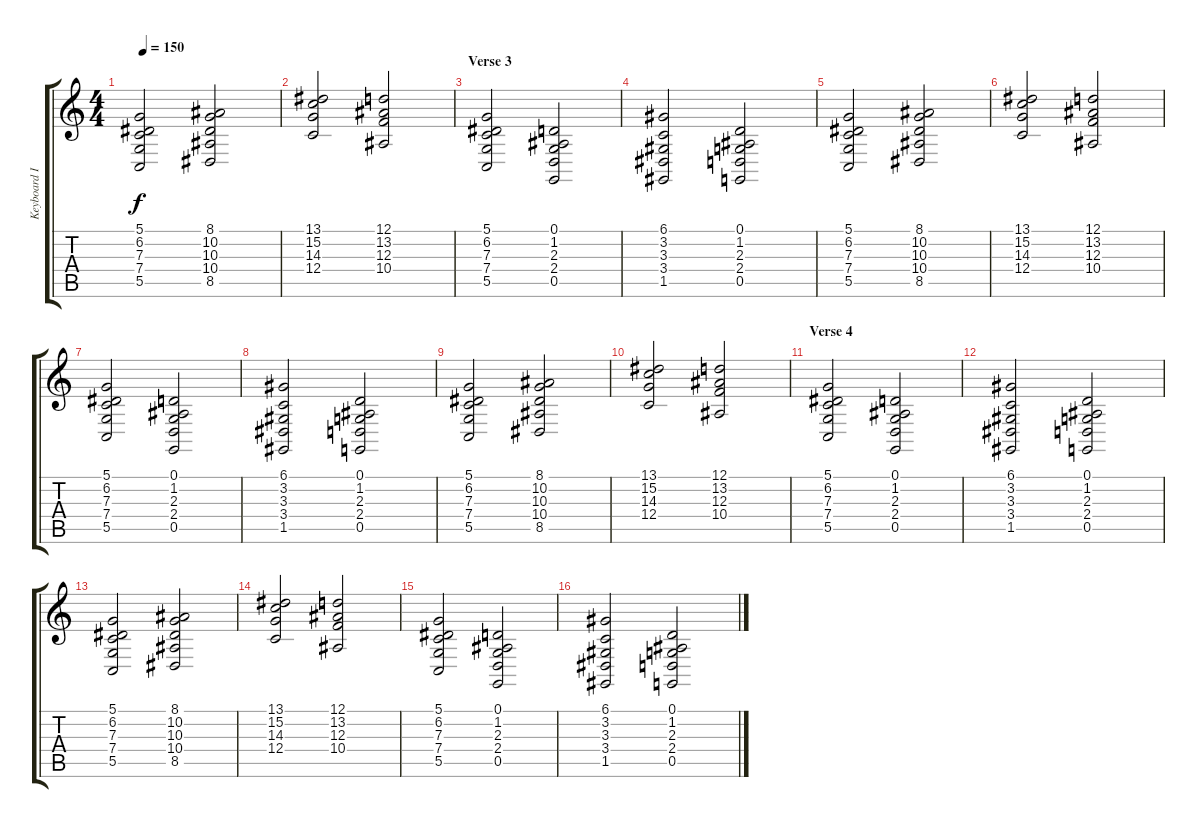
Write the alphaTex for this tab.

\track ("Keyboard II" "Keyboard I") {instrument stringensemble1}
\staff {score tabs}
\tuning (D4 A3 F3 C3 G2 D2) {hide}
\ts (4 4)
\tempo 150
\clef g2
\ks c
(5.1 6.2 7.3 7.4 5.5).2{dy f} (8.1 10.2 10.3 10.4 8.5).2 |
(13.1 15.2 14.3 12.4).2 (12.1 13.2 12.3 10.4).2 |
\section ("" "Verse 3")
(5.1 6.2 7.3 7.4 5.5).2 (0.1 1.2 2.3 2.4 0.5).2 |
(6.1 3.2 3.3 3.4 1.5).2 (0.1 1.2 2.3 2.4 0.5).2 |
(5.1 6.2 7.3 7.4 5.5).2 (8.1 10.2 10.3 10.4 8.5).2 |
(13.1 15.2 14.3 12.4).2 (12.1 13.2 12.3 10.4).2 |
(5.1 6.2 7.3 7.4 5.5).2 (0.1 1.2 2.3 2.4 0.5).2 |
(6.1 3.2 3.3 3.4 1.5).2 (0.1 1.2 2.3 2.4 0.5).2 |
(5.1 6.2 7.3 7.4 5.5).2 (8.1 10.2 10.3 10.4 8.5).2 |
(13.1 15.2 14.3 12.4).2 (12.1 13.2 12.3 10.4).2 |
\section ("" "Verse 4")
(5.1 6.2 7.3 7.4 5.5).2 (0.1 1.2 2.3 2.4 0.5).2 |
(6.1 3.2 3.3 3.4 1.5).2 (0.1 1.2 2.3 2.4 0.5).2 |
(5.1 6.2 7.3 7.4 5.5).2 (8.1 10.2 10.3 10.4 8.5).2 |
(13.1 15.2 14.3 12.4).2 (12.1 13.2 12.3 10.4).2 |
(5.1 6.2 7.3 7.4 5.5).2 (0.1 1.2 2.3 2.4 0.5).2 |
(6.1 3.2 3.3 3.4 1.5).2 (0.1 1.2 2.3 2.4 0.5).2
